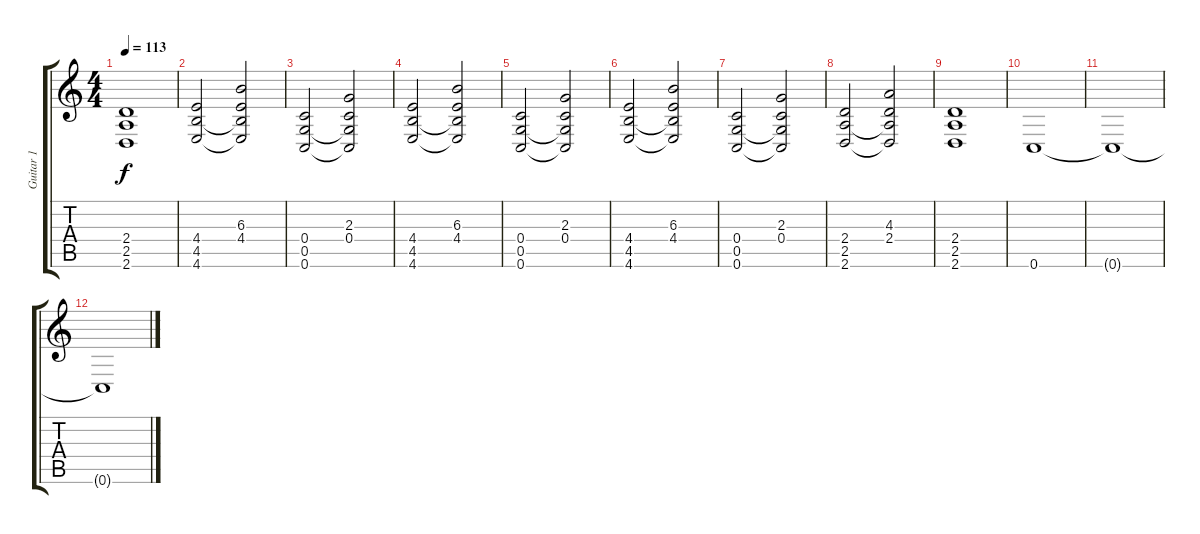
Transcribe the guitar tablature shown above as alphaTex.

\track ("Guitar 1" "Guitar 1") {instrument overdrivenguitar}
\staff {score tabs}
\tuning (D4 A3 F3 C3 G2 C2) {hide}
\ts (4 4)
\tempo 113
\clef g2
\ks c
(2.4 2.5 2.6).1{dy f} |
(4.4 4.5 4.6).2 (6.3 4.4 4.5{t} 4.6{t}).2 |
(0.4 0.5 0.6).2 (2.3 0.4 0.5{t} 0.6{t}).2 |
(4.4 4.5 4.6).2 (6.3 4.4 4.5{t} 4.6{t}).2 |
(0.4 0.5 0.6).2 (2.3 0.4 0.5{t} 0.6{t}).2 |
(4.4 4.5 4.6).2 (6.3 4.4 4.5{t} 4.6{t}).2 |
(0.4 0.5 0.6).2 (2.3 0.4 0.5{t} 0.6{t}).2 |
(2.4 2.5 2.6).2 (4.3 2.4 2.5{t} 2.6{t}).2 |
(2.4 2.5 2.6).1 |
0.6.1 |
0.6{t}.1 |
0.6{t}.1
